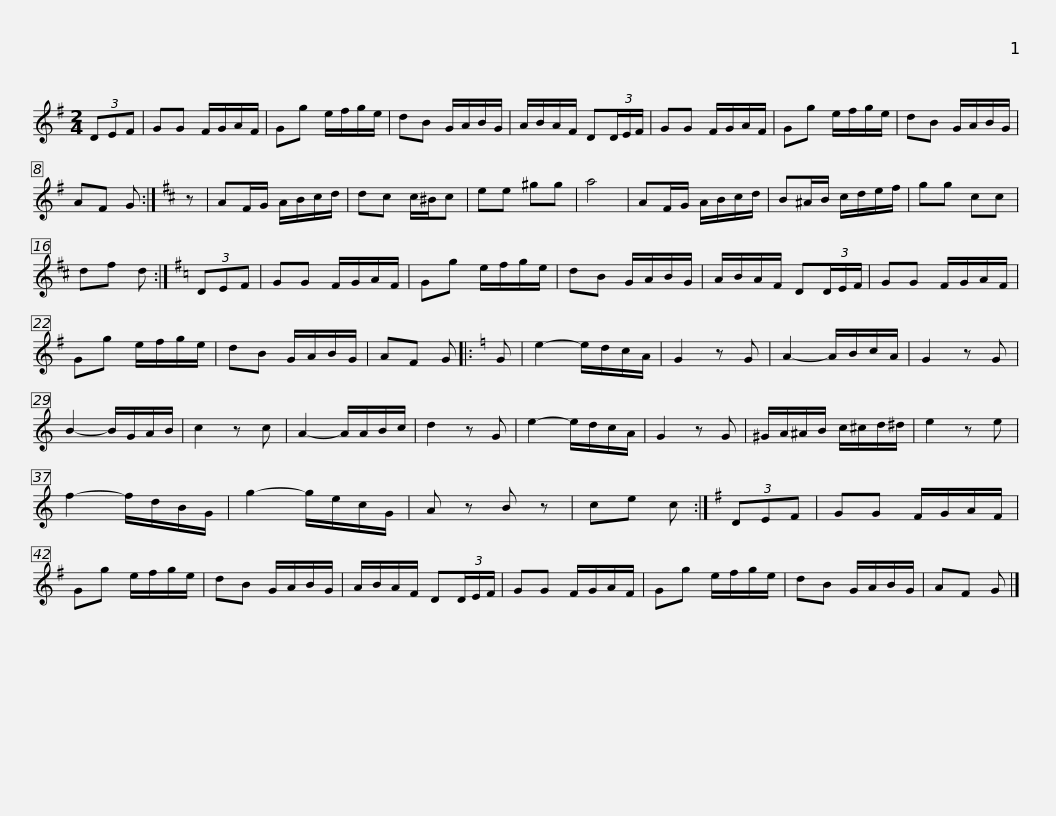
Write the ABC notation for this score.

X:1
L:1/8
M:2/4
I:linebreak $
K:G
V:1 treble
V:1
 (3DEF | GG F/G/A/F/ | Gg e/f/g/e/ | dB G/A/B/G/ | A/B/A/F/ D(3D/E/F/ | %5
 GG F/G/A/F/ | Gg e/f/g/e/ | dB G/A/B/G/ |$ AF G :|[K:D] z | %10
 AF/G/ A/B/c/d/ | dc c/^B/c | ee ^gg | a4 | AF/G/ A/B/c/d/ | %15
 B^A/B/ c/d/e/f/ | gg cc |$ df d :|[K:G] (3DEF | GG F/G/A/F/ | %20
 Gg e/f/g/e/ | dB G/A/B/G/ | A/B/A/F/ D(3D/E/F/ | GG F/G/A/F/ | Gg e/f/g/e/ |$ %25
 dB G/A/B/G/ | AF G |:[K:C] G | e2- e/d/c/A/ | G2 z G | %30
 A2- A/B/c/A/ | G2 z G | B2- B/G/A/B/ | c2 z c | A2- A/A/B/c/ |$ %35
 d2 z G | e2- e/d/c/A/ | G2 z G | ^G/A/^A/B/ c/^c/d/^d/ | e2 z e | %40
 f2- f/d/B/G/ | g2- g/e/c/G/ | A z B z | ce c :|$[K:G] (3DEF | %45
 GG F/G/A/F/ | Gg e/f/g/e/ | dB G/A/B/G/ | A/B/A/F/ D(3D/E/F/ | GG F/G/A/F/ | %50
 Gg e/f/g/e/ | dB G/A/B/G/ |$ AF G |] %53
